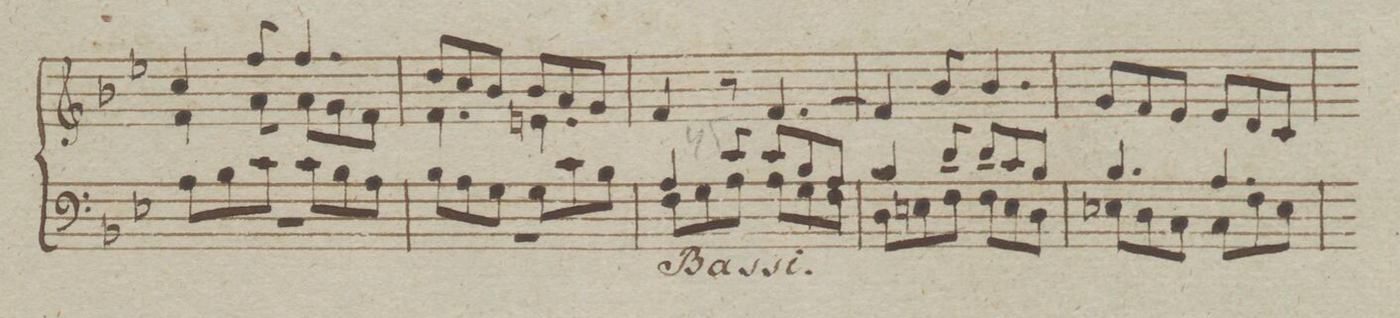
**kern
*I"Organo.
*clefF4
*k[b-e-]
*met(c)
*M6/8
*^
8A\L	2.r
8B-\	.
8c\J	.
8c\L	.
8B-\	.
8A\J	.
=44	=44
8B-\L	2.rBB
8A\	.
8G\J	.
8G\L	.
8c\	.
8B-\J	.
=45	=45
4A/	8F\L
.	8G\
8c/	8A\J
8c/L	8A\L
8B-/	8G\
8A/J	8F\J
=46	=46
4B-/	8D\L
.	8En\
8d/	8F\J
8d/L	8F\L
8c/	8E\
8B-/J	8D\J
=47	=47
4.B-/	8E-X\L
.	8D\
.	8C\J
4.A/	8C\L
.	8F\
.	8E-\J
=48	=48
*-	*-
